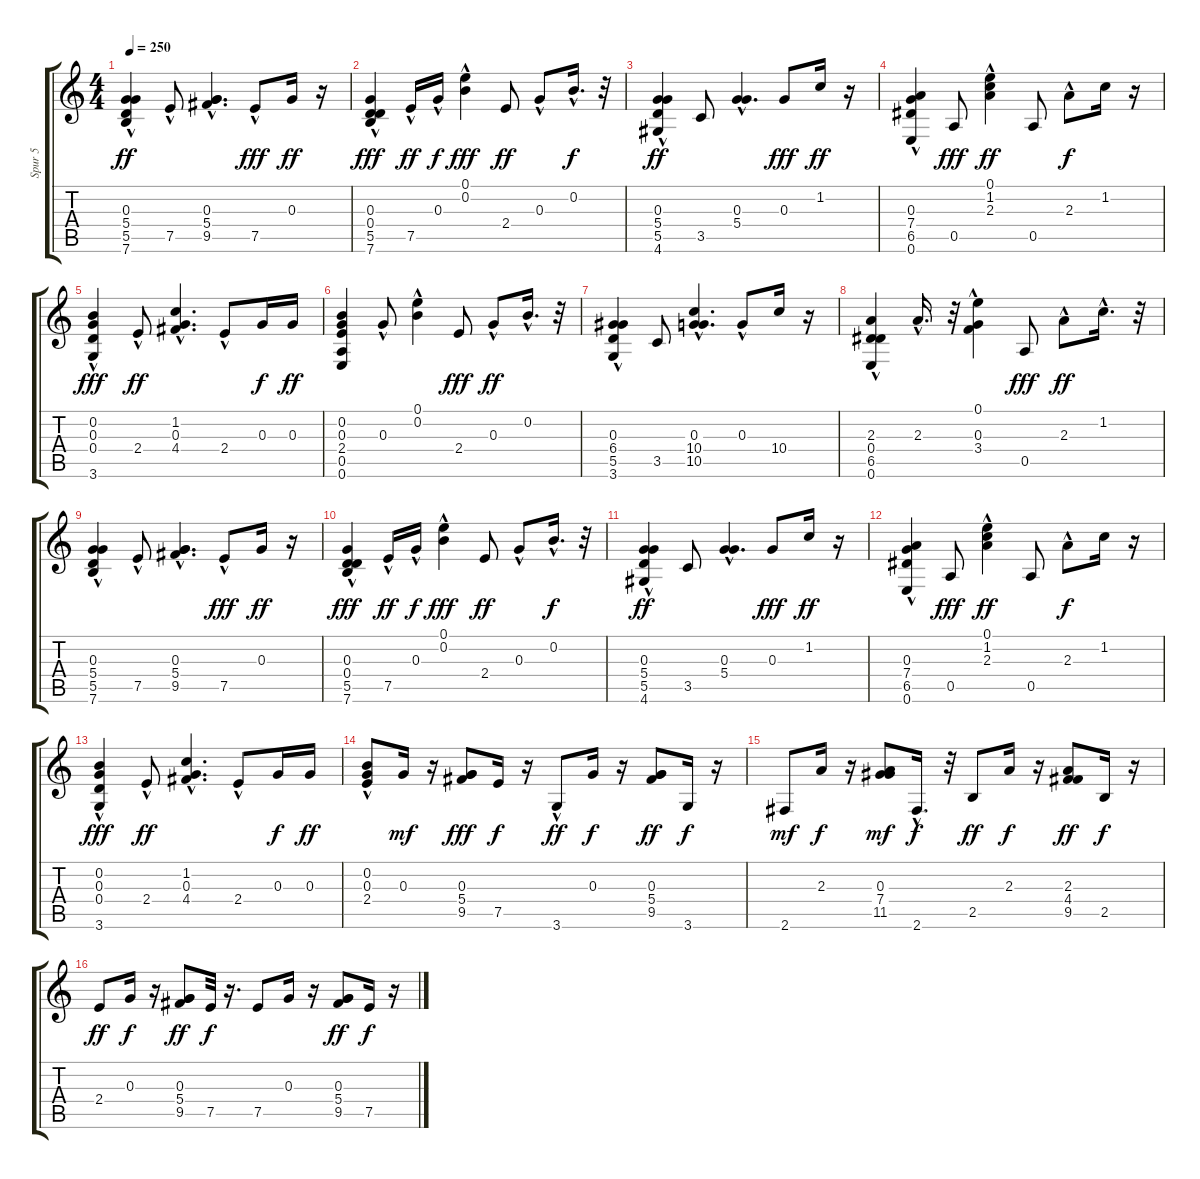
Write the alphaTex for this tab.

\track ("Spur 5" "Spur 5") {instrument acousticguitarsteel}
\staff {score tabs}
\tuning (E4 B3 G3 D3 A2 E2) {hide}
\ts (4 4)
\tempo 250
\clef g2
\ks c
(0.3 5.4 5.5 7.6{hac}).4{dy ff} 7.5{hac}.8 (0.3{hac} 5.4 9.5).4{d} 7.5{hac}.8{dy fff} 0.3.16{dy ff} r.16 |
(0.3 0.4 5.5 7.6{hac}).4{dy fff} 7.5{hac}.16{dy ff} 0.3{hac}.16{dy f} (0.1 0.2{hac}).4{dy fff} 2.4.8{dy ff} 0.3{hac}.8 0.2{hac}.16{d dy f} r.32 |
(0.3 5.4 5.5{hac} 4.6).4{dy ff} 3.5.8 (0.3{hac} 5.4).4{d} 0.3.8{dy fff} 1.2.16{dy ff} r.16 |
(0.3 7.4{hac} 6.5 0.6{hac}).4 0.5.8{dy fff} (0.1 1.2{hac} 2.3).4{dy ff} 0.5.8 2.3{hac}.8{dy f} 1.2.16 r.16 |
(0.2 0.3 0.4 3.6{hac}).4{dy fff} 2.4{hac}.8{dy ff} (1.2 0.3{hac} 4.4).4{d} 2.4{hac}.8 0.3.16{dy f} 0.3.16{dy ff} |
(0.2 0.3 2.4 0.5 0.6).4 0.3{hac}.8 (0.1 0.2{hac}).4 2.4.8{dy fff} 0.3{hac}.8{dy ff} 0.2{hac}.16{d} r.32 |
(0.3 6.4 5.5 3.6{hac}).4 3.5.8 (0.3 10.4 10.5{hac}).4{d} 0.3{hac}.8 10.4.16 r.16 |
(2.3{hac} 0.4 6.5 0.6).4 2.3{hac}.16{d} r.32 (0.1 0.3{hac} 3.4).4 0.5.8{dy fff} 2.3{hac}.8{dy ff} 1.2{hac}.16{d} r.32 |
(0.3 5.4 5.5 7.6{hac}).4 7.5{hac}.8 (0.3{hac} 5.4 9.5).4{d} 7.5{hac}.8{dy fff} 0.3.16{dy ff} r.16 |
(0.3 0.4 5.5 7.6{hac}).4{dy fff} 7.5{hac}.16{dy ff} 0.3{hac}.16{dy f} (0.1 0.2{hac}).4{dy fff} 2.4.8{dy ff} 0.3{hac}.8 0.2{hac}.16{d dy f} r.32 |
(0.3 5.4 5.5{hac} 4.6).4{dy ff} 3.5.8 (0.3{hac} 5.4).4{d} 0.3.8{dy fff} 1.2.16{dy ff} r.16 |
(0.3 7.4{hac} 6.5 0.6{hac}).4 0.5.8{dy fff} (0.1 1.2{hac} 2.3).4{dy ff} 0.5.8 2.3{hac}.8{dy f} 1.2.16 r.16 |
(0.2 0.3 0.4 3.6{hac}).4{dy fff} 2.4{hac}.8{dy ff} (1.2 0.3{hac} 4.4).4{d} 2.4{hac}.8 0.3.16{dy f} 0.3.16{dy ff} |
(0.2 0.3 2.4{hac}).8 0.3.16{dy mf} r.16 (0.3 5.4 9.5).8{dy fff} 7.5.16{dy f} r.16 3.6{hac}.8{dy ff} 0.3.16{dy f} r.16 (0.3 5.4 9.5).8{dy ff} 3.6.16{dy f} r.16 |
2.6.8{dy mf} 2.3.16{dy f} r.16 (0.3 7.4 11.5).8{dy mf} 2.6{hac}.16{d dy f} r.32 2.5.8{dy ff} 2.3.16{dy f} r.16 (2.3 4.4 9.5).8{dy ff} 2.5.16{dy f} r.16 |
2.4.8{dy ff} 0.3.16{dy f} r.16 (0.3 5.4 9.5).8{dy ff} 7.5.32{dy f} r.16{d} 7.5.8 0.3.16 r.16 (0.3 5.4 9.5).8{dy ff} 7.5.16{dy f} r.16
